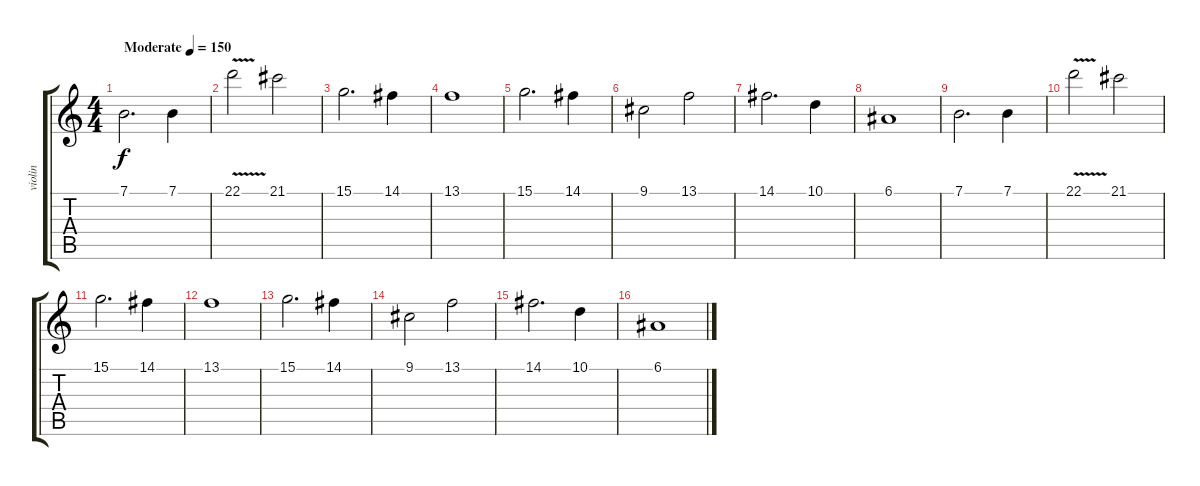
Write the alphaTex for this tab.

\track ("violin" "violin") {instrument violin}
\staff {score tabs}
\tuning (E4 B3 G3 D3 A2 E2) {hide}
\ts (4 4)
\tempo (150 "Moderate")
\clef g2
\ks c
7.1.2{d dy f instrument violin} 7.1.4 |
22.1{v}.2 21.1.2 |
15.1.2{d} 14.1.4 |
13.1.1 |
15.1.2{d} 14.1.4 |
9.1.2 13.1.2 |
14.1.2{d} 10.1.4 |
6.1.1 |
7.1.2{d} 7.1.4 |
22.1{v}.2 21.1.2 |
15.1.2{d} 14.1.4 |
13.1.1 |
15.1.2{d} 14.1.4 |
9.1.2 13.1.2 |
14.1.2{d} 10.1.4 |
6.1.1
